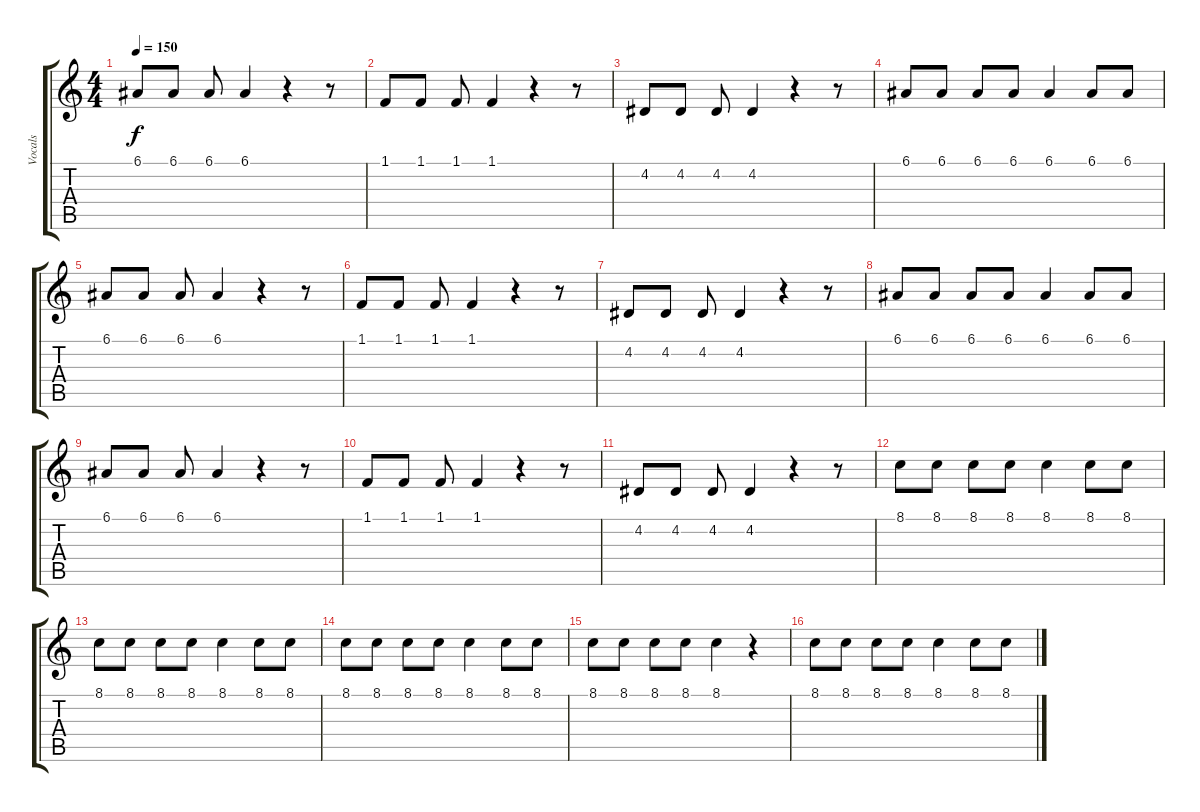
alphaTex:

\track ("Vocals" "Vocals") {instrument lead5charang}
\staff {score tabs}
\tuning (E4 B3 G3 D3 A2 E2) {hide}
\ts (4 4)
\tempo 150
\clef g2
\ks c
6.1.8{dy f} 6.1.8 6.1.8 6.1.4 r.4 r.8 |
1.1.8 1.1.8 1.1.8 1.1.4 r.4 r.8 |
4.2.8 4.2.8 4.2.8 4.2.4 r.4 r.8 |
6.1.8 6.1.8 6.1.8 6.1.8 6.1.4 6.1.8 6.1.8 |
6.1.8 6.1.8 6.1.8 6.1.4 r.4 r.8 |
1.1.8 1.1.8 1.1.8 1.1.4 r.4 r.8 |
4.2.8 4.2.8 4.2.8 4.2.4 r.4 r.8 |
6.1.8 6.1.8 6.1.8 6.1.8 6.1.4 6.1.8 6.1.8 |
6.1.8 6.1.8 6.1.8 6.1.4 r.4 r.8 |
1.1.8 1.1.8 1.1.8 1.1.4 r.4 r.8 |
4.2.8 4.2.8 4.2.8 4.2.4 r.4 r.8 |
8.1.8 8.1.8 8.1.8 8.1.8 8.1.4 8.1.8 8.1.8 |
8.1.8 8.1.8 8.1.8 8.1.8 8.1.4 8.1.8 8.1.8 |
8.1.8 8.1.8 8.1.8 8.1.8 8.1.4 8.1.8 8.1.8 |
8.1.8 8.1.8 8.1.8 8.1.8 8.1.4 r.4 |
8.1.8 8.1.8 8.1.8 8.1.8 8.1.4 8.1.8 8.1.8
